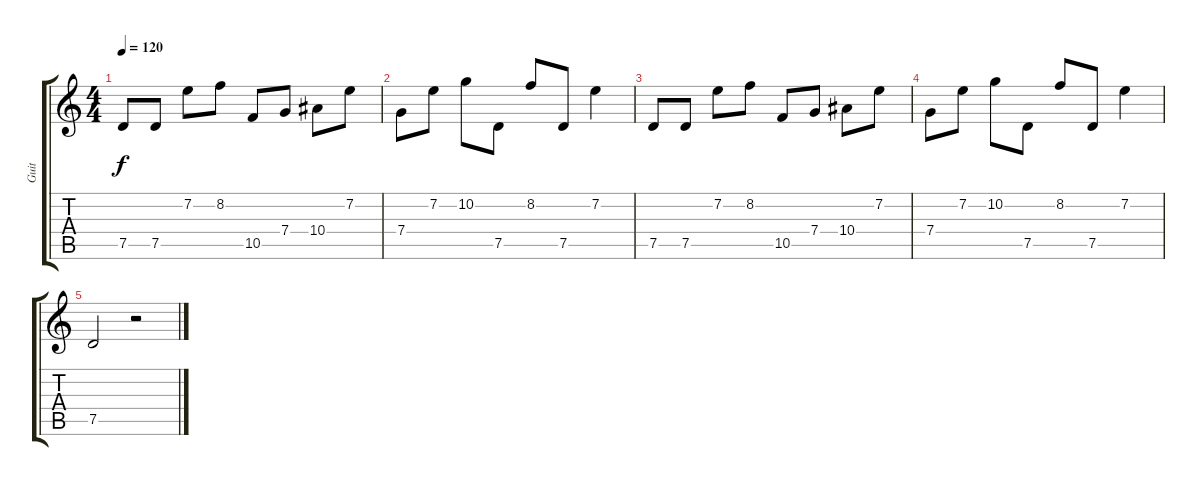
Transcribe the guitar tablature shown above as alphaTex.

\track ("Guit" "Guit") {instrument distortionguitar}
\staff {score tabs}
\tuning (D4 A3 F3 C3 G2 D2) {hide}
\ts (4 4)
\tempo 120
\clef g2
\ks c
7.5.8{dy f volume 10} 7.5.8 7.2.8 8.2.8 10.5.8 7.4.8 10.4.8 7.2.8 |
7.4.8 7.2.8 10.2.8 7.5.8 8.2.8 7.5.8 7.2.4 |
7.5.8{volume 4} 7.5.8 7.2.8 8.2.8 10.5.8 7.4.8 10.4.8 7.2.8 |
7.4.8 7.2.8 10.2.8 7.5.8 8.2.8 7.5.8 7.2.4 |
7.5.2{volume 0} r.2
